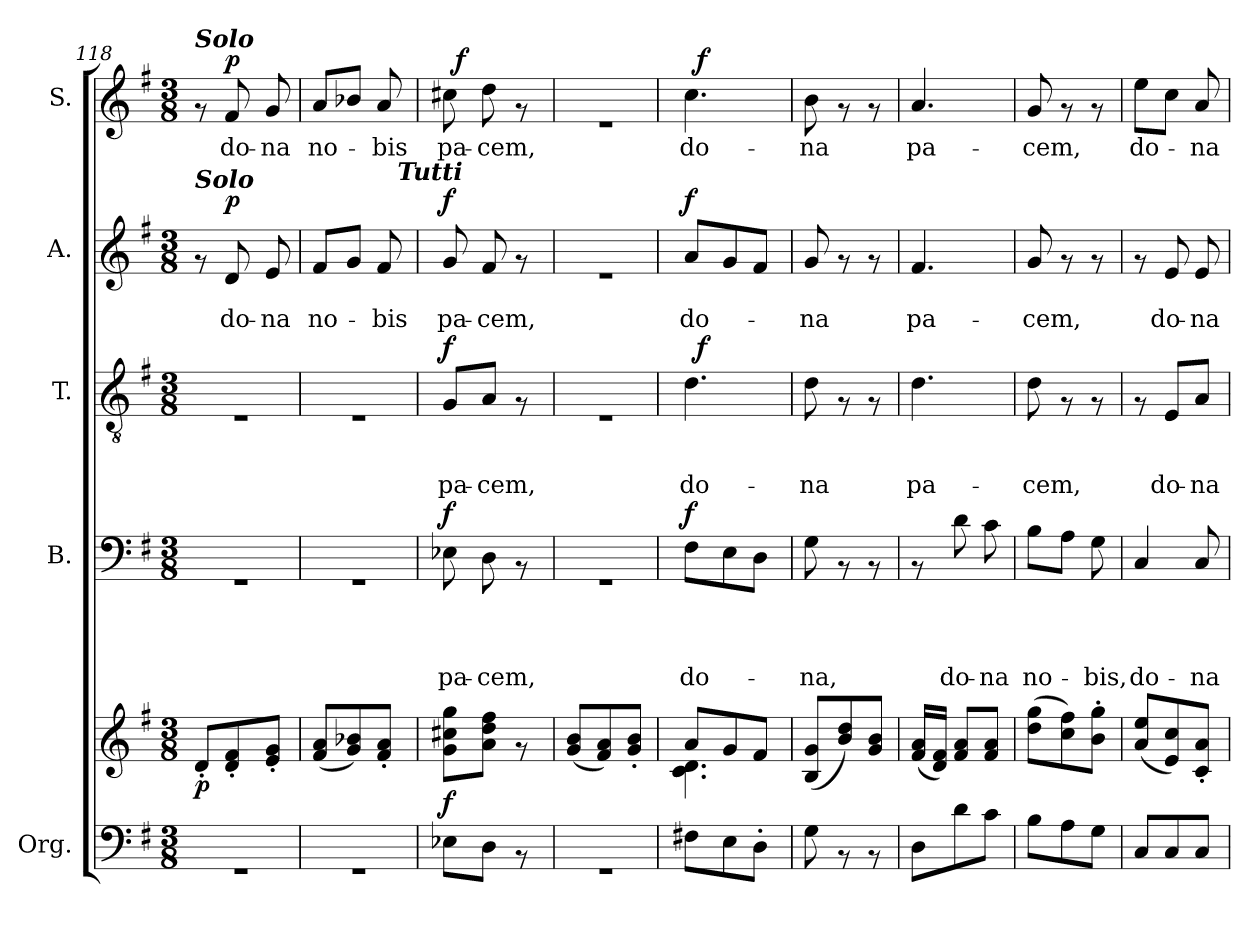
**kern	**kern	**dynam	**kern	**text	**text	**text	**text	**dynam	**kern	**text	**text	**text	**dynam	**kern	**text	**text	**dynam	**kern	**text	**dynam
*part5	*part5	*part5	*part4	*part4	*part4	*part4	*part4	*part4	*part3	*part3	*part3	*part3	*part3	*part2	*part2	*part2	*part2	*part1	*part1	*part1
*staff6	*staff5	*staff5/6	*staff4	*staff4	*staff4	*staff4	*staff4	*staff4	*staff3	*staff3	*staff3	*staff3	*staff3	*staff2	*staff2	*staff2	*staff2	*staff1	*staff1	*staff1
*I"Org.	*	*	*I"B.	*	*	*	*	*	*I"T.	*	*	*	*	*I"A.	*	*	*	*I"S.	*	*
*	*	*	*I'B.	*	*	*	*	*	*I'T.	*	*	*	*	*I'A.	*	*	*	*I'S.	*	*
*clefF4	*clefG2	*	*clefF4	*	*	*	*	*	*clefGv2	*	*	*	*	*clefG2	*	*	*	*clefG2	*	*
*k[f#]	*k[f#]	*	*k[f#]	*	*	*	*	*	*k[f#]	*	*	*	*	*k[f#]	*	*	*	*k[f#]	*	*
*G:	*G:	*	*G:	*	*	*	*	*	*G:	*	*	*	*	*G:	*	*	*	*G:	*	*
*M3/8	*M3/8	*	*M3/8	*	*	*	*	*	*M3/8	*	*	*	*	*M3/8	*	*	*	*M3/8	*	*
=118	=118	=118	=118	=118	=118	=118	=118	=118	=118	=118	=118	=118	=118	=118	=118	=118	=118	=118	=118	=118
!	!	!	!	!	!	!	!	!	!	!	!	!	!	!	!	!	!	!LO:TX:a:Bi:t=Solo	!	!
!	!	!	!	!	!	!	!	!	!	!	!	!	!	!LO:TX:a:Bi:t=Solo	!	!	!	!	!	!
!	!	!LO:DY:b	!	!	!	!	!	!	!	!	!	!	!	!	!	!	!	!	!	!
4.rGG	8d'</L	p	4.rGG	.	.	.	.	.	4.rE	.	.	.	.	8rf	.	.	.	8rf	.	.
!	!	!	!	!	!	!	!	!	!	!	!	!	!	!	!	!LO:LY:b	!LO:DY:a	!	!LO:LY:b	!LO:DY:a
.	8d/'< 8f#/'<	.	.	.	.	.	.	.	.	.	.	.	.	8d/	.	do-	p	8f#/	do-	p
!	!	!	!	!	!	!	!	!	!	!	!	!	!	!	!	!LO:LY:b	!	!	!LO:LY:b	!
.	8e/'< 8g/'<J	.	.	.	.	.	.	.	.	.	.	.	.	8e/	.	-na	.	8g/	-na	.
!!LO:PB:g=z
=119	=119	=119	=119	=119	=119	=119	=119	=119	=119	=119	=119	=119	=119	=119	=119	=119	=119	=119	=119	=119
!	!	!	!	!	!	!	!	!	!	!	!	!	!	!	!	!LO:LY:b	!	!	!LO:LY:b	!
*	*	*	*	*	*	*	*	*	*	*	*	*	*	*^	*	*	*	*	*	*
4.rGG	(<8f#/ 8a/L	.	4.rGG	.	.	.	.	.	4.rE	.	.	.	.	8f#/L	4ryy	.	no-	.	8a/L	no-	.
.	8g/ 8b-X/)	.	.	.	.	.	.	.	.	.	.	.	.	8g/J	.	.	.	.	8b-X/J	.	.
!	!	!	!	!	!	!	!	!	!	!	!	!	!	!	!	!	!LO:LY:b	!	!	!LO:LY:b	!
.	8f#/'< 8a/'<J	.	.	.	.	.	.	.	.	.	.	.	.	8f#/	16ryy	.	-bis	.	8a/	-bis	.
!	!	!	!	!	!	!	!	!	!	!	!	!	!	!	!LO:TX:a:Bi:t=Tutti	!	!	!	!	!	!
.	.	.	.	.	.	.	.	.	.	.	.	.	.	.	16ryy	.	.	.	.	.	.
=120	=120	=120	=120	=120	=120	=120	=120	=120	=120	=120	=120	=120	=120	=120	=120	=120	=120	=120	=120	=120	=120
!	!	!LO:DY:a=2	!	!	!	!	!LO:LY:b	!LO:DY:a	!	!	!	!LO:LY:b	!LO:DY:a	!	!	!	!LO:LY:b	!LO:DY:a	!	!LO:LY:b	!
*	*	*	*	*	*	*	*	*	*	*	*	*	*	*v	*v	*	*	*	*^	*	*
8E-X\L	8g\ 8cc#X\ 8gg\L	f	8E-X\	.	.	.	pa-	f	8G/L	.	.	pa-	f	8g/	.	pa-	f	8cc#X\	32ryy	pa-	.
!	!	!	!	!	!	!	!	!	!	!	!	!	!	!	!	!	!	!	!	!	!LO:DY:a
.	.	.	.	.	.	.	.	.	.	.	.	.	.	.	.	.	.	.	4ryy	.	f
!	!	!	!	!	!	!	!LO:LY:b	!	!	!	!	!LO:LY:b	!	!	!	!LO:LY:b	!	!	!	!LO:LY:b	!
8D\J	8a\ 8dd\ 8ff#\J	.	8D\	.	.	.	-cem,	.	8A/J	.	.	-cem,	.	8f#/	.	-cem,	.	8dd\	.	-cem,	.
8rAA	8rf	.	8rAA	.	.	.	.	.	8rF	.	.	.	.	8rf	.	.	.	8rf	.	.	.
.	.	.	.	.	.	.	.	.	.	.	.	.	.	.	.	.	.	.	16.ryy	.	.
*	*	*	*	*	*	*	*	*	*	*	*	*	*	*	*	*	*	*v	*v	*	*
=121	=121	=121	=121	=121	=121	=121	=121	=121	=121	=121	=121	=121	=121	=121	=121	=121	=121	=121	=121	=121
4.rGG	(<8g/ 8b/L	.	4.rGG	.	.	.	.	.	4.rE	.	.	.	.	4.re	.	.	.	4.re	.	.
.	8f#/ 8a/)	.	.	.	.	.	.	.	.	.	.	.	.	.	.	.	.	.	.	.
.	8g/'< 8b/'<J	.	.	.	.	.	.	.	.	.	.	.	.	.	.	.	.	.	.	.
=122	=122	=122	=122	=122	=122	=122	=122	=122	=122	=122	=122	=122	=122	=122	=122	=122	=122	=122	=122	=122
*	*^	*	*	*	*	*	*	*	*	*	*	*	*	*	*	*	*	*	*	*
!	!	!	!	!	!	!	!	!LO:LY:b	!LO:DY:a	!	!	!	!LO:LY:b	!	!	!	!LO:LY:b	!LO:DY:a	!	!LO:LY:b	!
*	*	*	*	*	*	*	*	*	*	*^	*	*	*	*	*	*	*	*	*^	*	*
8F#X\L	8a/L	4.c\ 4.d\	.	8F#\L	.	.	.	do-	f	4.d\	32ryy	.	.	do-	.	8a/L	.	do-	f	4.cc\	32ryy	do-	.
!	!	!	!	!	!	!	!	!	!	!	!	!	!	!	!LO:DY:a	!	!	!	!	!	!	!	!LO:DY:a
.	.	.	.	.	.	.	.	.	.	.	4ryy	.	.	.	f	.	.	.	.	.	4ryy	.	f
8E\	8g/	.	.	8E\	.	.	.	.	.	.	.	.	.	.	.	8g/	.	.	.	.	.	.	.
8D'>\J	8f#/J	.	.	8D\J	.	.	.	.	.	.	.	.	.	.	.	8f#/J	.	.	.	.	.	.	.
.	.	.	.	.	.	.	.	.	.	.	16.ryy	.	.	.	.	.	.	.	.	.	16.ryy	.	.
=123	=123	=123	=123	=123	=123	=123	=123	=123	=123	=123	=123	=123	=123	=123	=123	=123	=123	=123	=123	=123	=123	=123	=123
!	!	!	!	!	!	!	!	!LO:LY:b	!	!	!	!	!	!LO:LY:b	!	!	!	!LO:LY:b	!	!	!	!LO:LY:b	!
*	*v	*v	*	*	*	*	*	*	*	*v	*v	*	*	*	*	*	*	*	*	*v	*v	*	*
8G\	(<8B/ 8g/L	.	8G\	.	.	.	-na,	.	8d\	.	.	-na	.	8g/	.	-na	.	8b\	-na	.
8rAA	8b/ 8dd/)	.	8rAA	.	.	.	.	.	8rF	.	.	.	.	8rf	.	.	.	8rf	.	.
8rAA	8g/ 8b/J	.	8rAA	.	.	.	.	.	8rF	.	.	.	.	8rf	.	.	.	8rf	.	.
=124	=124	=124	=124	=124	=124	=124	=124	=124	=124	=124	=124	=124	=124	=124	=124	=124	=124	=124	=124	=124
!	!	!	!	!	!	!	!	!	!	!	!	!LO:LY:b	!	!	!	!LO:LY:b	!	!	!LO:LY:b	!
8D\L	(<16f#/ 16a/LL	.	8rAA	.	.	.	.	.	4.d\	.	.	pa-	.	4.f#/	.	pa-	.	4.a/	pa-	.
.	16d/ 16f#/JJ)	.	.	.	.	.	.	.	.	.	.	.	.	.	.	.	.	.	.	.
!	!	!	!	!	!	!	!LO:LY:b	!	!	!	!	!	!	!	!	!	!	!	!	!
8d\	8f#/ 8a/L	.	8d\	.	.	.	do-	.	.	.	.	.	.	.	.	.	.	.	.	.
!	!	!	!	!	!	!	!LO:LY:b	!	!	!	!	!	!	!	!	!	!	!	!	!
8c\J	8f#/ 8a/J	.	8c\	.	.	.	-na	.	.	.	.	.	.	.	.	.	.	.	.	.
=125	=125	=125	=125	=125	=125	=125	=125	=125	=125	=125	=125	=125	=125	=125	=125	=125	=125	=125	=125	=125
!	!	!	!	!	!	!	!LO:LY:b	!	!	!	!	!LO:LY:b	!	!	!	!LO:LY:b	!	!	!LO:LY:b	!
8B\L	(>8dd\ 8gg\L	.	8B\L	.	.	.	no-	.	8d\	.	.	-cem,	.	8g/	.	-cem,	.	8g/	-cem,	.
8A\	8cc\ 8ff#\)	.	8A\J	.	.	.	.	.	8rF	.	.	.	.	8rf	.	.	.	8rf	.	.
!	!	!	!	!	!	!	!LO:LY:b	!	!	!	!	!	!	!	!	!	!	!	!	!
8G\J	8b\'> 8gg\'>J	.	8G\	.	.	.	-bis,	.	8rF	.	.	.	.	8rf	.	.	.	8rf	.	.
=126	=126	=126	=126	=126	=126	=126	=126	=126	=126	=126	=126	=126	=126	=126	=126	=126	=126	=126	=126	=126
!	!	!	!	!	!	!	!LO:LY:b	!	!	!	!	!	!	!	!	!	!	!	!LO:LY:b	!
8C/L	(<8a/ 8ee/L	.	4C/	.	.	.	do-	.	8rF	.	.	.	.	8rf	.	.	.	8ee\L	do-	.
!	!	!	!	!	!	!	!	!	!	!	!	!LO:LY:b	!	!	!	!LO:LY:b	!	!	!	!
8C/	8e/ 8cc/)	.	.	.	.	.	.	.	8E/L	.	.	do-	.	8e/	.	do-	.	8cc\J	.	.
!	!	!	!	!	!	!	!LO:LY:b	!	!	!	!	!LO:LY:b	!	!	!	!LO:LY:b	!	!	!LO:LY:b	!
8C/J	8c/'< 8a/'<J	.	8C/	.	.	.	-na	.	8A/J	.	.	-na	.	8e/	.	-na	.	8a/	-na	.
=	=	=	=	=	=	=	=	=	=	=	=	=	=	=	=	=	=	=	=	=
*-	*-	*-	*-	*-	*-	*-	*-	*-	*-	*-	*-	*-	*-	*-	*-	*-	*-	*-	*-	*-
